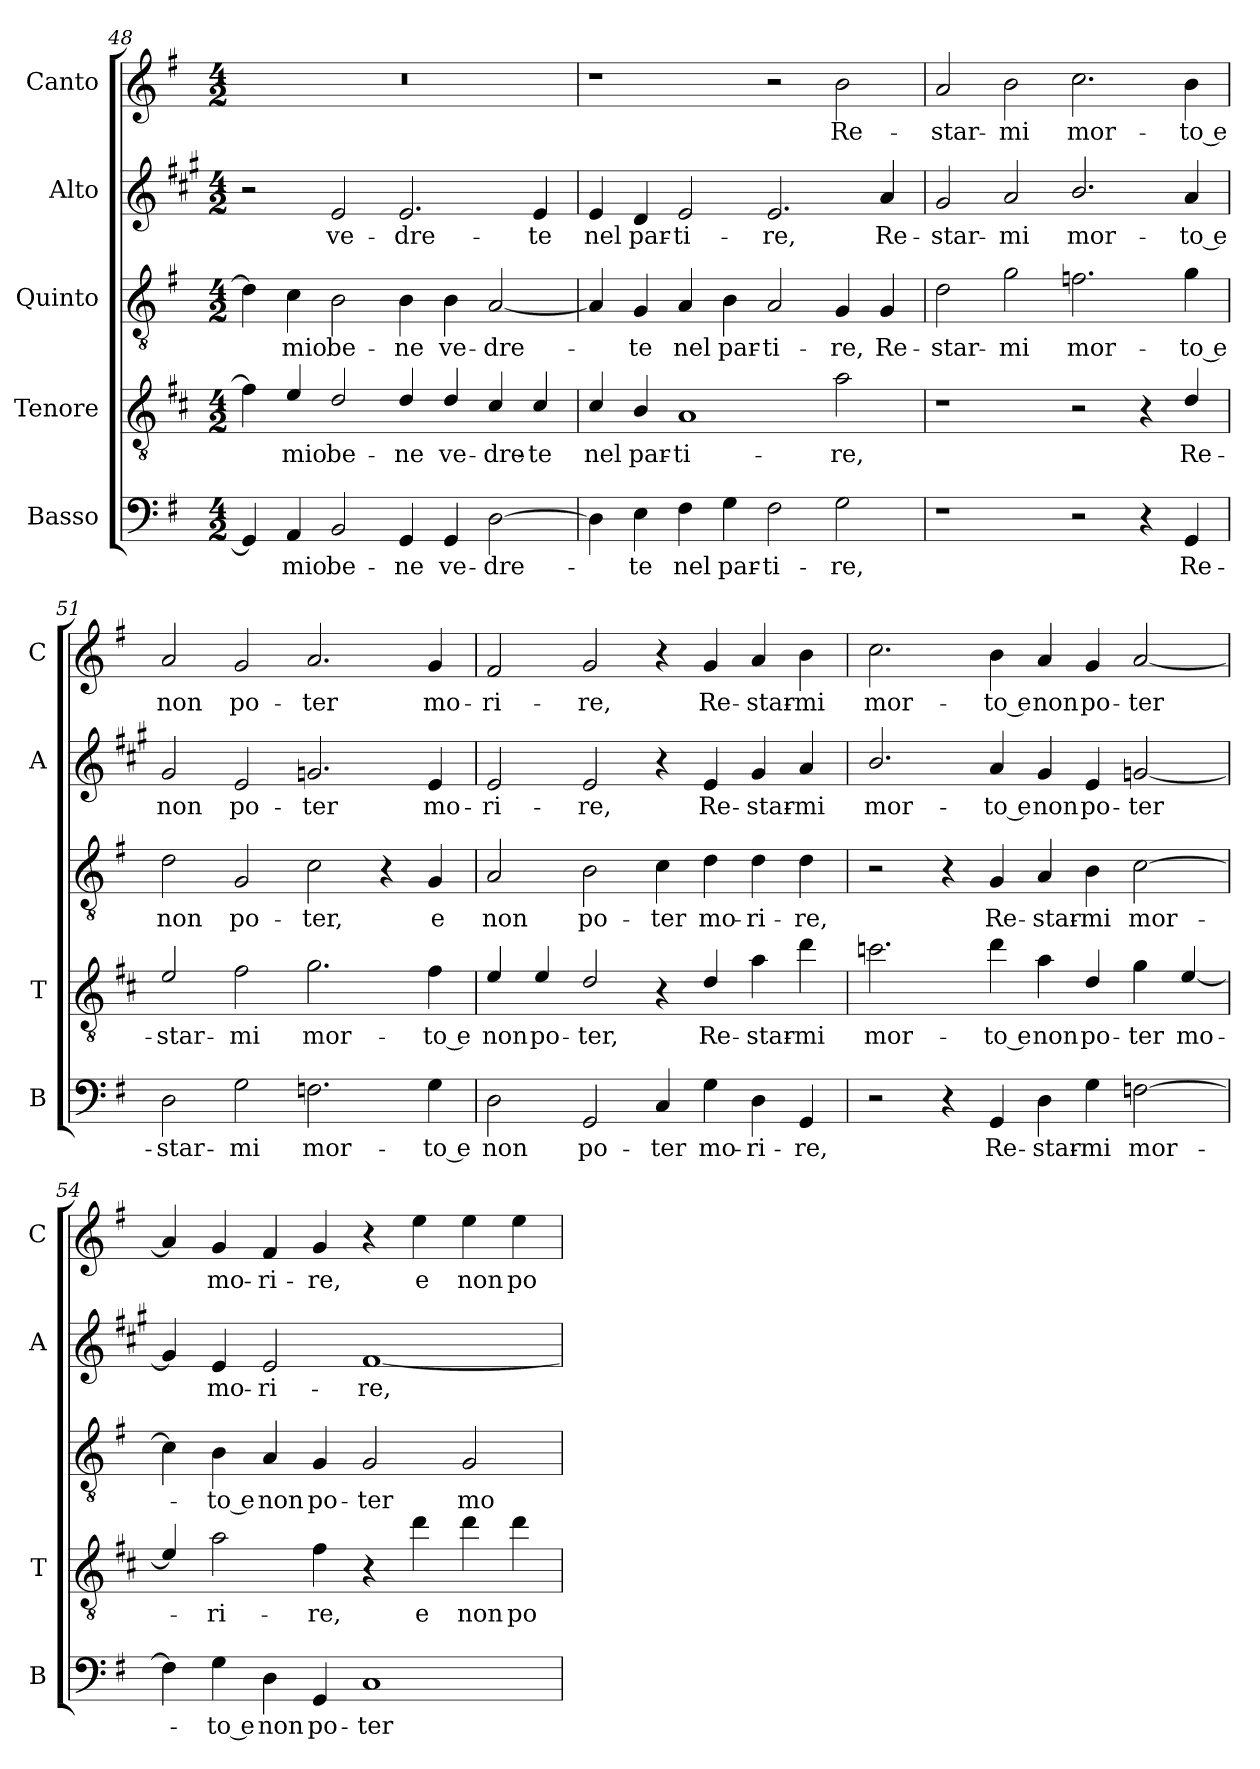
**kern	**text	**kern	**text	**kern	**text	**kern	**text	**kern	**text
*part5	*part5	*part4	*part4	*part3	*part3	*part2	*part2	*part1	*part1
*staff5	*staff5	*staff4	*staff4	*staff3	*staff3	*staff2	*staff2	*staff1	*staff1
*I"Basso	*	*I"Tenore	*	*I"Quinto	*	*I"Alto	*	*I"Canto	*
*I'B	*	*I'T	*	*	*	*I'A	*	*I'C	*
*clefF4	*	*clefGv2	*	*clefGv2	*	*clefG2	*	*clefG2	*
*	*	*ITrd4c7	*	*	*	*ITrd1c2	*	*	*
*k[f#]	*	*k[f#]	*	*k[f#]	*	*k[f#]	*	*k[f#]	*
*G:	*	*G:	*	*G:	*	*G:	*	*G:	*
*M4/2	*	*M4/2	*	*M4/2	*	*M4/2	*	*M4/2	*
=48	=48	=48	=48	=48	=48	=48	=48	=48	=48
4GG/]	.	4B\]	.	4d\]	.	2r	.	0r	.
!	!LO:LY:b	!	!LO:LY:b	!	!LO:LY:b	!	!	!	!
4AA/	mio	4A/	mio	4c\	mio	.	.	.	.
!	!LO:LY:b	!	!LO:LY:b	!	!LO:LY:b	!	!LO:LY:b	!	!
2BB/	be-	2G/	be-	2B\	be-	2d/	ve-	.	.
!	!LO:LY:b	!	!LO:LY:b	!	!LO:LY:b	!	!LO:LY:b	!	!
4GG/	-ne	4G/	-ne	4B\	-ne	2.d/	-dre-	.	.
!	!LO:LY:b	!	!LO:LY:b	!	!LO:LY:b	!	!	!	!
4GG/	ve-	4G/	ve-	4B\	ve-	.	.	.	.
!	!LO:LY:b	!	!LO:LY:b	!	!LO:LY:b	!	!	!	!
[2D\	-dre-	4F#/	-dre-	[2A/	-dre-	.	.	.	.
!	!	!	!LO:LY:b	!	!	!	!LO:LY:b	!	!
.	.	4F#/	-te	.	.	4d/	-te	.	.
=49	=49	=49	=49	=49	=49	=49	=49	=49	=49
!	!	!	!LO:LY:b	!	!	!	!LO:LY:b	!	!
4D\]	.	4F#/	nel	4A/]	.	4d/	nel	1r	.
!	!LO:LY:b	!	!LO:LY:b	!	!LO:LY:b	!	!LO:LY:b	!	!
4E\	-te	4E/	par-	4G/	-te	4c/	par-	.	.
!	!LO:LY:b	!	!LO:LY:b	!	!LO:LY:b	!	!LO:LY:b	!	!
4F#\	nel	1D	-ti-	4A/	nel	2d/	-ti-	.	.
!	!LO:LY:b	!	!	!	!LO:LY:b	!	!	!	!
4G\	par-	.	.	4B\	par-	.	.	.	.
!	!LO:LY:b	!	!	!	!LO:LY:b	!	!LO:LY:b	!	!
2F#\	-ti-	.	.	2A/	-ti-	2.d/	-re,	2r	.
!	!LO:LY:b	!	!LO:LY:b	!	!LO:LY:b	!	!	!	!LO:LY:b
2G\	-re,	2d\	-re,	4G/	-re,	.	.	2b\	Re-
!	!	!	!	!	!LO:LY:b	!	!LO:LY:b	!	!
.	.	.	.	4G/	Re-	4g/	Re-	.	.
=50	=50	=50	=50	=50	=50	=50	=50	=50	=50
!	!	!	!	!	!LO:LY:b	!	!LO:LY:b	!	!LO:LY:b
1r	.	1r	.	2d\	-star-	2f#/	-star-	2a/	-star-
!	!	!	!	!	!LO:LY:b	!	!LO:LY:b	!	!LO:LY:b
.	.	.	.	2g\	-mi	2g/	-mi	2b\	-mi
!	!	!	!	!	!LO:LY:b	!	!LO:LY:b	!	!LO:LY:b
2r	.	2r	.	2.fn\	mor-	2.a/	mor-	2.cc\	mor-
4r	.	4r	.	.	.	.	.	.	.
!	!LO:LY:b	!	!LO:LY:b	!	!LO:LY:b	!	!LO:LY:b	!	!LO:LY:b
4GG/	Re-	4G/	Re-	4g\	-to e	4g/	-to e	4b\	-to e
!!LO:PB:g=z
=51	=51	=51	=51	=51	=51	=51	=51	=51	=51
!	!LO:LY:b	!	!LO:LY:b	!	!LO:LY:b	!	!LO:LY:b	!	!LO:LY:b
2D\	-star-	2A/	-star-	2d\	non	2f#/	non	2a/	non
!	!LO:LY:b	!	!LO:LY:b	!	!LO:LY:b	!	!LO:LY:b	!	!LO:LY:b
2G\	-mi	2B\	-mi	2G/	po-	2d/	po-	2g/	po-
!	!LO:LY:b	!	!LO:LY:b	!	!LO:LY:b	!	!LO:LY:b	!	!LO:LY:b
2.Fn\	mor-	2.c\	mor-	2c\	-ter,	2.fn/	-ter	2.a/	-ter
.	.	.	.	4r	.	.	.	.	.
!	!LO:LY:b	!	!LO:LY:b	!	!LO:LY:b	!	!LO:LY:b	!	!LO:LY:b
4G\	-to e	4B\	-to e	4G/	e	4d/	mo-	4g/	mo-
=52	=52	=52	=52	=52	=52	=52	=52	=52	=52
!	!LO:LY:b	!	!LO:LY:b	!	!LO:LY:b	!	!LO:LY:b	!	!LO:LY:b
2D\	non	4A/	non	2A/	non	2d/	-ri-	2f#/	-ri-
!	!	!	!LO:LY:b	!	!	!	!	!	!
.	.	4A/	po-	.	.	.	.	.	.
!	!LO:LY:b	!	!LO:LY:b	!	!LO:LY:b	!	!LO:LY:b	!	!LO:LY:b
2GG/	po-	2G/	-ter,	2B\	po-	2d/	-re,	2g/	-re,
!	!LO:LY:b	!	!	!	!LO:LY:b	!	!	!	!
4C/	-ter	4r	.	4c\	-ter	4r	.	4r	.
!	!LO:LY:b	!	!LO:LY:b	!	!LO:LY:b	!	!LO:LY:b	!	!LO:LY:b
4G\	mo-	4G/	Re-	4d\	mo-	4d/	Re-	4g/	Re-
!	!LO:LY:b	!	!LO:LY:b	!	!LO:LY:b	!	!LO:LY:b	!	!LO:LY:b
4D\	-ri-	4d\	-star-	4d\	-ri-	4f#/	-star-	4a/	-star-
!	!LO:LY:b	!	!LO:LY:b	!	!LO:LY:b	!	!LO:LY:b	!	!LO:LY:b
4GG/	-re,	4g\	-mi	4d\	-re,	4g/	-mi	4b\	-mi
=53	=53	=53	=53	=53	=53	=53	=53	=53	=53
!	!	!	!LO:LY:b	!	!	!	!LO:LY:b	!	!LO:LY:b
2r	.	2.fn\	mor-	2r	.	2.a/	mor-	2.cc\	mor-
4r	.	.	.	4r	.	.	.	.	.
!	!LO:LY:b	!	!LO:LY:b	!	!LO:LY:b	!	!LO:LY:b	!	!LO:LY:b
4GG/	Re-	4g\	-to e	4G/	Re-	4g/	-to e	4b\	-to e
!	!LO:LY:b	!	!LO:LY:b	!	!LO:LY:b	!	!LO:LY:b	!	!LO:LY:b
4D\	-star-	4d\	non	4A/	-star-	4f#/	non	4a/	non
!	!LO:LY:b	!	!LO:LY:b	!	!LO:LY:b	!	!LO:LY:b	!	!LO:LY:b
4G\	-mi	4G/	po-	4B\	-mi	4d/	po-	4g/	po-
!	!LO:LY:b	!	!LO:LY:b	!	!LO:LY:b	!	!LO:LY:b	!	!LO:LY:b
[2Fn\	mor-	4c\	-ter	[2c\	mor-	[2fn/	-ter	[2a/	-ter
!	!	!	!LO:LY:b	!	!	!	!	!	!
.	.	[4A/	mo-	.	.	.	.	.	.
=54	=54	=54	=54	=54	=54	=54	=54	=54	=54
4F\]	.	4A/]	.	4c\]	.	4f/]	.	4a/]	.
!	!LO:LY:b	!	!LO:LY:b	!	!LO:LY:b	!	!LO:LY:b	!	!LO:LY:b
4G\	-to e	2d\	-ri-	4B\	-to e	4d/	mo-	4g/	mo-
!	!LO:LY:b	!	!	!	!LO:LY:b	!	!LO:LY:b	!	!LO:LY:b
4D\	non	.	.	4A/	non	2d/	-ri-	4f#/	-ri-
!	!LO:LY:b	!	!LO:LY:b	!	!LO:LY:b	!	!	!	!LO:LY:b
4GG/	po-	4B\	-re,	4G/	po-	.	.	4g/	-re,
!	!LO:LY:b	!	!	!	!LO:LY:b	!	!LO:LY:b	!	!
1C	-ter	4r	.	2G/	-ter	[1e	-re,	4r	.
!	!	!	!LO:LY:b	!	!	!	!	!	!LO:LY:b
.	.	4g\	e	.	.	.	.	4ee\	e
!	!	!	!LO:LY:b	!	!LO:LY:b	!	!	!	!LO:LY:b
.	.	4g\	non	2G/	mo-	.	.	4ee\	non
!	!	!	!LO:LY:b	!	!	!	!	!	!LO:LY:b
.	.	4g\	po-	.	.	.	.	4ee\	po-
=	=	=	=	=	=	=	=	=	=
*-	*-	*-	*-	*-	*-	*-	*-	*-	*-
